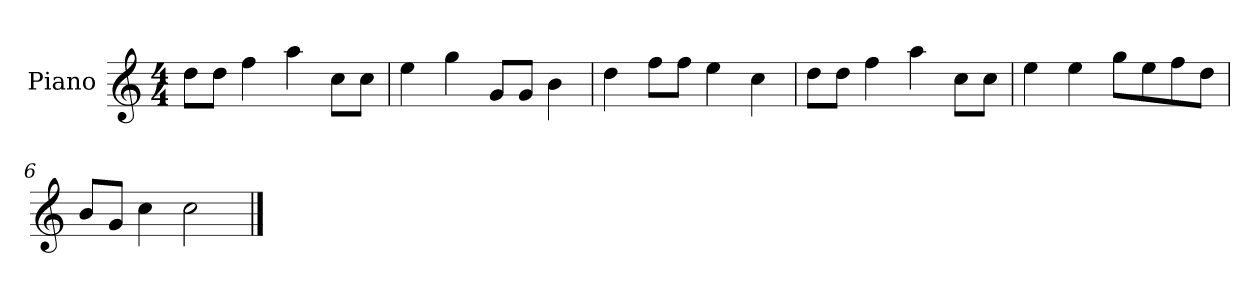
**kern
*part1
*staff1
*I"Piano
*I'P-no
*clefG2
*k[]
*M4/4
*MM90
=1
8dd\L
8dd\J
4ff\
4aa\
8cc\L
8cc\J
=2
4ee\
4gg\
8g/L
8g/J
4b\
=3
4dd\
8ff\L
8ff\J
4ee\
4cc\
=4
8dd\L
8dd\J
4ff\
4aa\
8cc\L
8cc\J
=5
4ee\
4ee\
8gg\L
8ee\
8ff\
8dd\J
=6
8b/L
8g/J
4cc\
2cc\
==
*-
